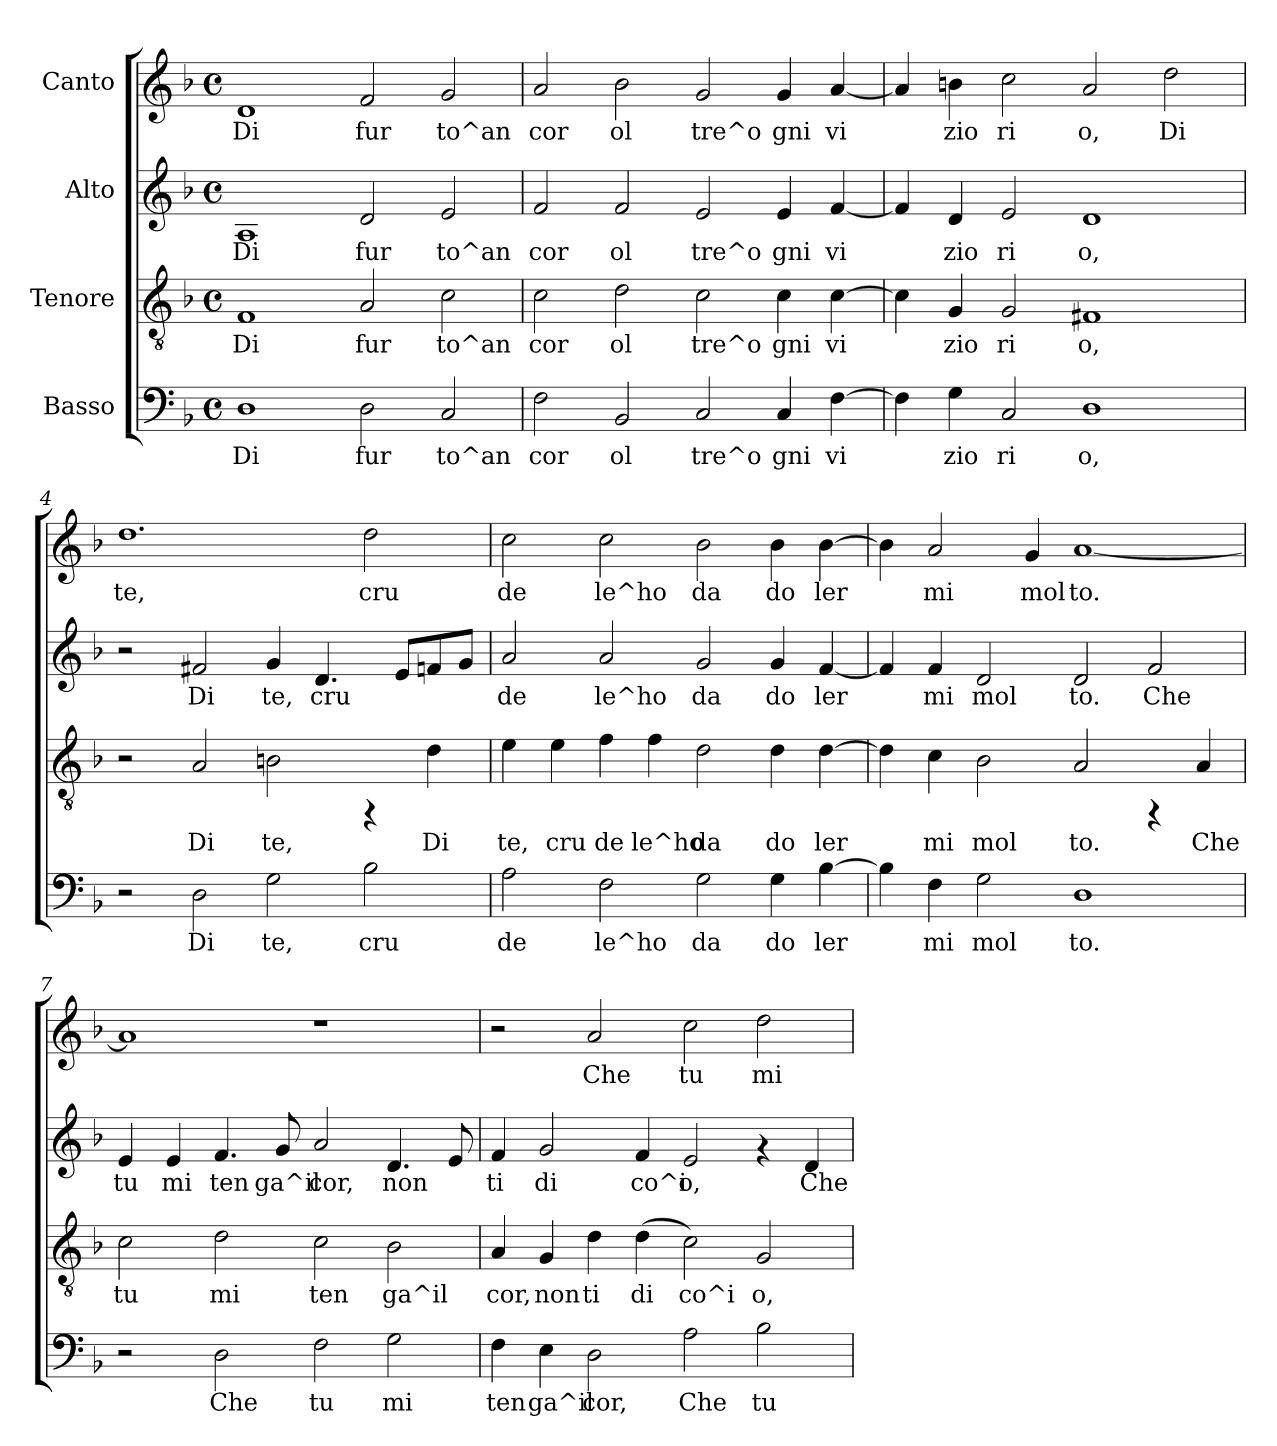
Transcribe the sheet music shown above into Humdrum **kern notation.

**kern	**text	**kern	**text	**kern	**text	**kern	**text
*part4	*part4	*part3	*part3	*part2	*part2	*part1	*part1
*staff4	*staff4	*staff3	*staff3	*staff2	*staff2	*staff1	*staff1
*I"Basso	*	*I"Tenore	*	*I"Alto	*	*I"Canto	*
!!LO:PB:g=z
*stria5	*	*stria5	*	*stria5	*	*stria5	*
*clefF4	*	*clefGv2	*	*clefG2	*	*clefG2	*
*k[b-]	*	*k[b-]	*	*k[b-]	*	*k[b-]	*
*F:	*	*F:	*	*F:	*	*F:	*
*M4/4	*	*M4/4	*	*M4/4	*	*M4/4	*
*met(c)	*	*met(c)	*	*met(c)	*	*met(c)	*
=1	=1	=1	=1	=1	=1	=1	=1
!	!LO:LY:b:cj	!	!LO:LY:b:cj	!	!LO:LY:b:cj	!	!LO:LY:b:cj
1D	Di	1F	Di	1A	Di	1d	Di
!	!LO:LY:b:cj	!	!LO:LY:b:cj	!	!LO:LY:b:cj	!	!LO:LY:b:cj
2D\	fur	2A/	fur	2d/	fur	2f/	fur
!	!LO:LY:b:cj	!	!LO:LY:b:cj	!	!LO:LY:b:cj	!	!LO:LY:b:cj
2C/	to^an	2c\	to^an	2e/	to^an	2g/	to^an
=2	=2	=2	=2	=2	=2	=2	=2
!	!LO:LY:b:cj	!	!LO:LY:b:cj	!	!LO:LY:b:cj	!	!LO:LY:b:cj
2F\	cor	2c\	cor	2f/	cor	2a/	cor
!	!LO:LY:b:cj	!	!LO:LY:b:cj	!	!LO:LY:b:cj	!	!LO:LY:b:cj
2BB-/	ol	2d\	ol	2f/	ol	2b-\	ol
!	!LO:LY:b:cj	!	!LO:LY:b:cj	!	!LO:LY:b:cj	!	!LO:LY:b:cj
2C/	tre^o	2c\	tre^o	2e/	tre^o	2g/	tre^o
!	!LO:LY:b:cj	!	!LO:LY:b:cj	!	!LO:LY:b:cj	!	!LO:LY:b:cj
4C/	gni	4c\	gni	4e/	gni	4g/	gni
!	!LO:LY:b:cj	!	!LO:LY:b:cj	!	!LO:LY:b:cj	!	!LO:LY:b:cj
[>4F\	vi	[>4c\	vi	[<4f/	vi	[<4a/	vi
=3	=3	=3	=3	=3	=3	=3	=3
!	!LO:LY:b:cj	!	!LO:LY:b:cj	!	!LO:LY:b:cj	!	!LO:LY:b:cj
4F\]	.	4c\]	.	4f/]	.	4a/]	.
!	!LO:LY:b:cj	!	!LO:LY:b:cj	!	!LO:LY:b:cj	!	!LO:LY:b:cj
4G\	zio	4G/	zio	4d/	zio	4bn\	zio
!	!LO:LY:b:cj	!	!LO:LY:b:cj	!	!LO:LY:b:cj	!	!LO:LY:b:cj
2C/	ri	2G/	ri	2e/	ri	2cc\	ri
!	!LO:LY:b:cj	!	!LO:LY:b:cj	!	!LO:LY:b:cj	!	!LO:LY:b:cj
1D	o,	1F#X	o,	1d	o,	2a/	o,
!	!	!	!	!	!	!	!LO:LY:b:cj
.	.	.	.	.	.	2dd\	Di
=4	=4	=4	=4	=4	=4	=4	=4
!	!	!	!	!	!	!	!LO:LY:b:cj
2r	.	2r	.	2r	.	1.dd	te,
!	!LO:LY:b:cj	!	!LO:LY:b:cj	!	!LO:LY:b:cj	!	!
2D\	Di	2A/	Di	2f#X/	Di	.	.
!	!LO:LY:b:cj	!	!LO:LY:b:cj	!	!LO:LY:b:cj	!	!
2G\	te,	2Bn\	te,	4g/	te,	.	.
!	!	!	!	!	!LO:LY:b:cj	!	!
.	.	.	.	4.d/	cru	.	.
!	!LO:LY:b:cj	!	!	!	!	!	!LO:LY:b:cj
2B-\	cru	4rFF	.	.	.	2dd\	cru
!	!	!	!	!	!LO:LY:b:cj	!	!
.	.	.	.	8e/L	.	.	.
!	!	!	!LO:LY:b:cj	!	!LO:LY:b:cj	!	!
.	.	4d\	Di	8f/	.	.	.
!	!	!	!	!	!LO:LY:b:cj	!	!
.	.	.	.	8g/J	.	.	.
!!LO:LB:g=z
=5	=5	=5	=5	=5	=5	=5	=5
!	!LO:LY:b:cj	!	!LO:LY:b:cj	!	!LO:LY:b:cj	!	!LO:LY:b:cj
2A\	de	4e\	te,	2a/	de	2cc\	de
!	!	!	!LO:LY:b:cj	!	!	!	!
.	.	4e\	cru	.	.	.	.
!	!LO:LY:b:cj	!	!LO:LY:b:cj	!	!LO:LY:b:cj	!	!LO:LY:b:cj
2F\	le^ho	4f\	de	2a/	le^ho	2cc\	le^ho
!	!	!	!LO:LY:b:cj	!	!	!	!
.	.	4f\	le^ho	.	.	.	.
!	!LO:LY:b:cj	!	!LO:LY:b:cj	!	!LO:LY:b:cj	!	!LO:LY:b:cj
2G\	da	2d\	da	2g/	da	2b-\	da
!	!LO:LY:b:cj	!	!LO:LY:b:cj	!	!LO:LY:b:cj	!	!LO:LY:b:cj
4G\	do	4d\	do	4g/	do	4b-\	do
!	!LO:LY:b:cj	!	!LO:LY:b:cj	!	!LO:LY:b:cj	!	!LO:LY:b:cj
[>4B-\	ler	[>4d\	ler	[<4f/	ler	[>4b-\	ler
=6	=6	=6	=6	=6	=6	=6	=6
!	!LO:LY:b:cj	!	!LO:LY:b:cj	!	!LO:LY:b:cj	!	!LO:LY:b:cj
4B-\]	.	4d\]	.	4f/]	.	4b-\]	.
!	!LO:LY:b:cj	!	!LO:LY:b:cj	!	!LO:LY:b:cj	!	!LO:LY:b:cj
4F\	mi	4c\	mi	4f/	mi	2a/	mi
!	!LO:LY:b:cj	!	!LO:LY:b:cj	!	!LO:LY:b:cj	!	!
2G\	mol	2B-\	mol	2d/	mol	.	.
!	!	!	!	!	!	!	!LO:LY:b:cj
.	.	.	.	.	.	4g/	mol
!	!LO:LY:b:cj	!	!LO:LY:b:cj	!	!LO:LY:b:cj	!	!LO:LY:b:cj
1D	to.	2A/	to.	2d/	to.	[<1a	to.
!	!	!	!	!	!LO:LY:b:cj	!	!
.	.	4rFF	.	2f/	Che	.	.
!	!	!	!LO:LY:b:cj	!	!	!	!
.	.	4A/	Che	.	.	.	.
=7	=7	=7	=7	=7	=7	=7	=7
!	!	!	!LO:LY:b:cj	!	!LO:LY:b:cj	!	!LO:LY:b:cj
2r	.	2c\	tu	4e/	tu	1a]	.
!	!	!	!	!	!LO:LY:b:cj	!	!
.	.	.	.	4e/	mi	.	.
!	!LO:LY:b:cj	!	!LO:LY:b:cj	!	!LO:LY:b:cj	!	!
2D\	Che	2d\	mi	4.f/	ten	.	.
!	!	!	!	!	!LO:LY:b:cj	!	!
.	.	.	.	8g/	ga^il	.	.
!	!LO:LY:b:cj	!	!LO:LY:b:cj	!	!LO:LY:b:cj	!	!
2F\	tu	2c\	ten	2a/	cor,	1r	.
!	!LO:LY:b:cj	!	!LO:LY:b:cj	!	!LO:LY:b:cj	!	!
2G\	mi	2B-\	ga^il	4.d/	non	.	.
!	!	!	!	!	!LO:LY:b:cj	!	!
.	.	.	.	8e/	.	.	.
=8	=8	=8	=8	=8	=8	=8	=8
!	!LO:LY:b:cj	!	!LO:LY:b:cj	!	!LO:LY:b:cj	!	!
4F\	ten	4A/	cor,	4f/	ti	2r	.
!	!LO:LY:b:cj	!	!LO:LY:b:cj	!	!LO:LY:b:cj	!	!
4E\	ga^il	4G/	non	2g/	di	.	.
!	!LO:LY:b:cj	!	!LO:LY:b:cj	!	!	!	!LO:LY:b:cj
2D\	cor,	4d\	ti	.	.	2a/	Che
!	!	!	!LO:LY:b:cj	!	!LO:LY:b:cj	!	!
.	.	(>4d\	di	4f/	co^i	.	.
!	!LO:LY:b:cj	!	!LO:LY:b:cj	!	!LO:LY:b:cj	!	!LO:LY:b:cj
2A\	Che	2c\)	co^i	2e/	o,	2cc\	tu
!	!LO:LY:b:cj	!	!LO:LY:b:cj	!	!	!	!LO:LY:b:cj
2B-\	tu	2G/	o,	4rf	.	2dd\	mi
!	!	!	!	!	!LO:LY:b:cj	!	!
.	.	.	.	4d/	Che	.	.
=	=	=	=	=	=	=	=
*-	*-	*-	*-	*-	*-	*-	*-
